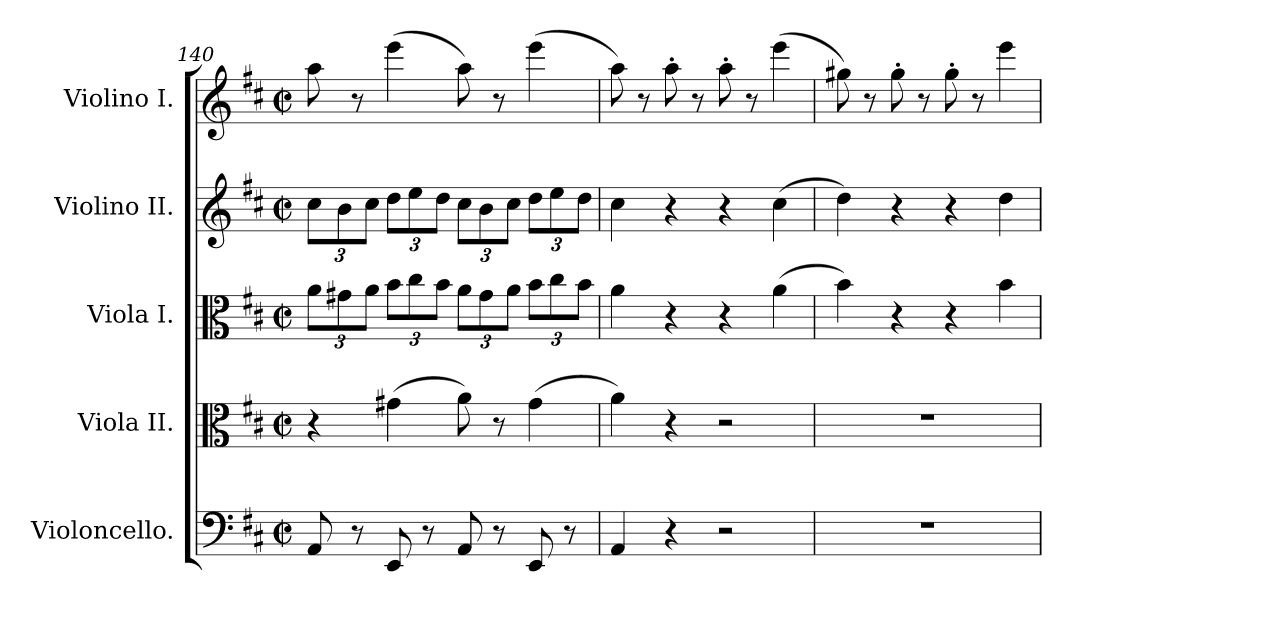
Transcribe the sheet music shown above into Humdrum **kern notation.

**kern	**kern	**kern	**kern	**kern
*part5	*part4	*part3	*part2	*part1
*staff5	*staff4	*staff3	*staff2	*staff1
*I"Violoncello.	*I"Viola II.	*I"Viola I.	*I"Violino II.	*I"Violino I.
*I'Vc	*I'Vla	*I'Vla	*I'Vln	*I'Vln
!!LO:PB:g=z
*clefF4	*clefC3	*clefC3	*clefG2	*clefG2
*k[f#c#]	*k[f#c#]	*k[f#c#]	*k[f#c#]	*k[f#c#]
*M2/2	*M2/2	*M2/2	*M2/2	*M2/2
*met(c|)	*met(c|)	*met(c|)	*met(c|)	*met(c|)
*	*	*Xbrackettup	*Xbrackettup	*
=140	=140	=140	=140	=140
8AA/	4r	12a\L	12cc#\L	8aa\
.	.	12g#X\	12b\	.
8r	.	.	.	8r
.	.	12a\J	12cc#\J	.
8EE/	(>4g#X\	12b\L	12dd\L	(>4eee\
.	.	12cc#\	12ee\	.
8r	.	.	.	.
.	.	12b\J	12dd\J	.
8AA/	8a\)	12a\L	12cc#\L	8aa\)
.	.	12g#\	12b\	.
8r	8r	.	.	8r
.	.	12a\J	12cc#\J	.
8EE/	(>4g#\	12b\L	12dd\L	(>4eee\
.	.	12cc#\	12ee\	.
8r	.	.	.	.
.	.	12b\J	12dd\J	.
=141	=141	=141	=141	=141
4AA/	4a\)	4a\	4cc#\	8aa\)
.	.	.	.	8r
4r	4r	4r	4r	8aa'\
.	.	.	.	8r
2r	2r	4r	4r	8aa'\
.	.	.	.	8r
.	.	(>4a\	(>4cc#\	(>4eee\
=142	=142	=142	=142	=142
1r	1r	4b\)	4dd\)	8gg#X\)
.	.	.	.	8r
.	.	4r	4r	8gg#'\
.	.	.	.	8r
.	.	4r	4r	8gg#'\
.	.	.	.	8r
.	.	4b\	4dd\	4eee\
=	=	=	=	=
*-	*-	*-	*-	*-
